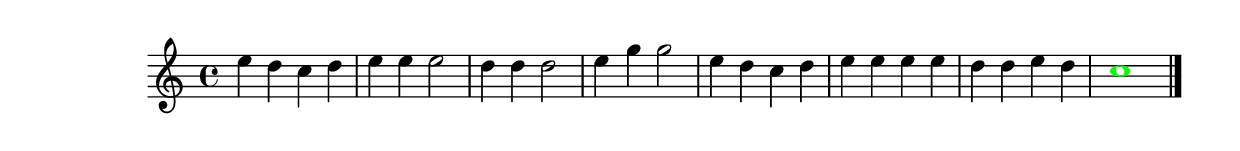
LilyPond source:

\version "2.18.2"
\language "english"

\header {
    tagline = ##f
}

\layout {}

\paper {}

\score {
    \new Score
    <<
        \new Staff
        {
            {   % measure
                \time 4/4
                \tweak color #black
                e''4
                \tweak color #black
                d''4
                \tweak color #black
                c''4
                \tweak color #black
                d''4
            }   % measure
            {   % measure
                \tweak color #black
                e''4
                \tweak color #black
                e''4
                \tweak color #black
                e''2
            }   % measure
            {   % measure
                \tweak color #black
                d''4
                \tweak color #black
                d''4
                \tweak color #black
                d''2
            }   % measure
            {   % measure
                \tweak color #black
                e''4
                \tweak color #black
                g''4
                \tweak color #black
                g''2
            }   % measure
            {   % measure
                \tweak color #black
                e''4
                \tweak color #black
                d''4
                \tweak color #black
                c''4
                \tweak color #black
                d''4
            }   % measure
            {   % measure
                \tweak color #black
                e''4
                \tweak color #black
                e''4
                \tweak color #black
                e''4
                \tweak color #black
                e''4
            }   % measure
            {   % measure
                \tweak color #black
                d''4
                \tweak color #black
                d''4
                \tweak color #black
                e''4
                \tweak color #black
                d''4
            }   % measure
            {   % measure
                \tweak color #green
                c''1
                \bar "|." %! SCORE1
            }   % measure
        }
    >>
}